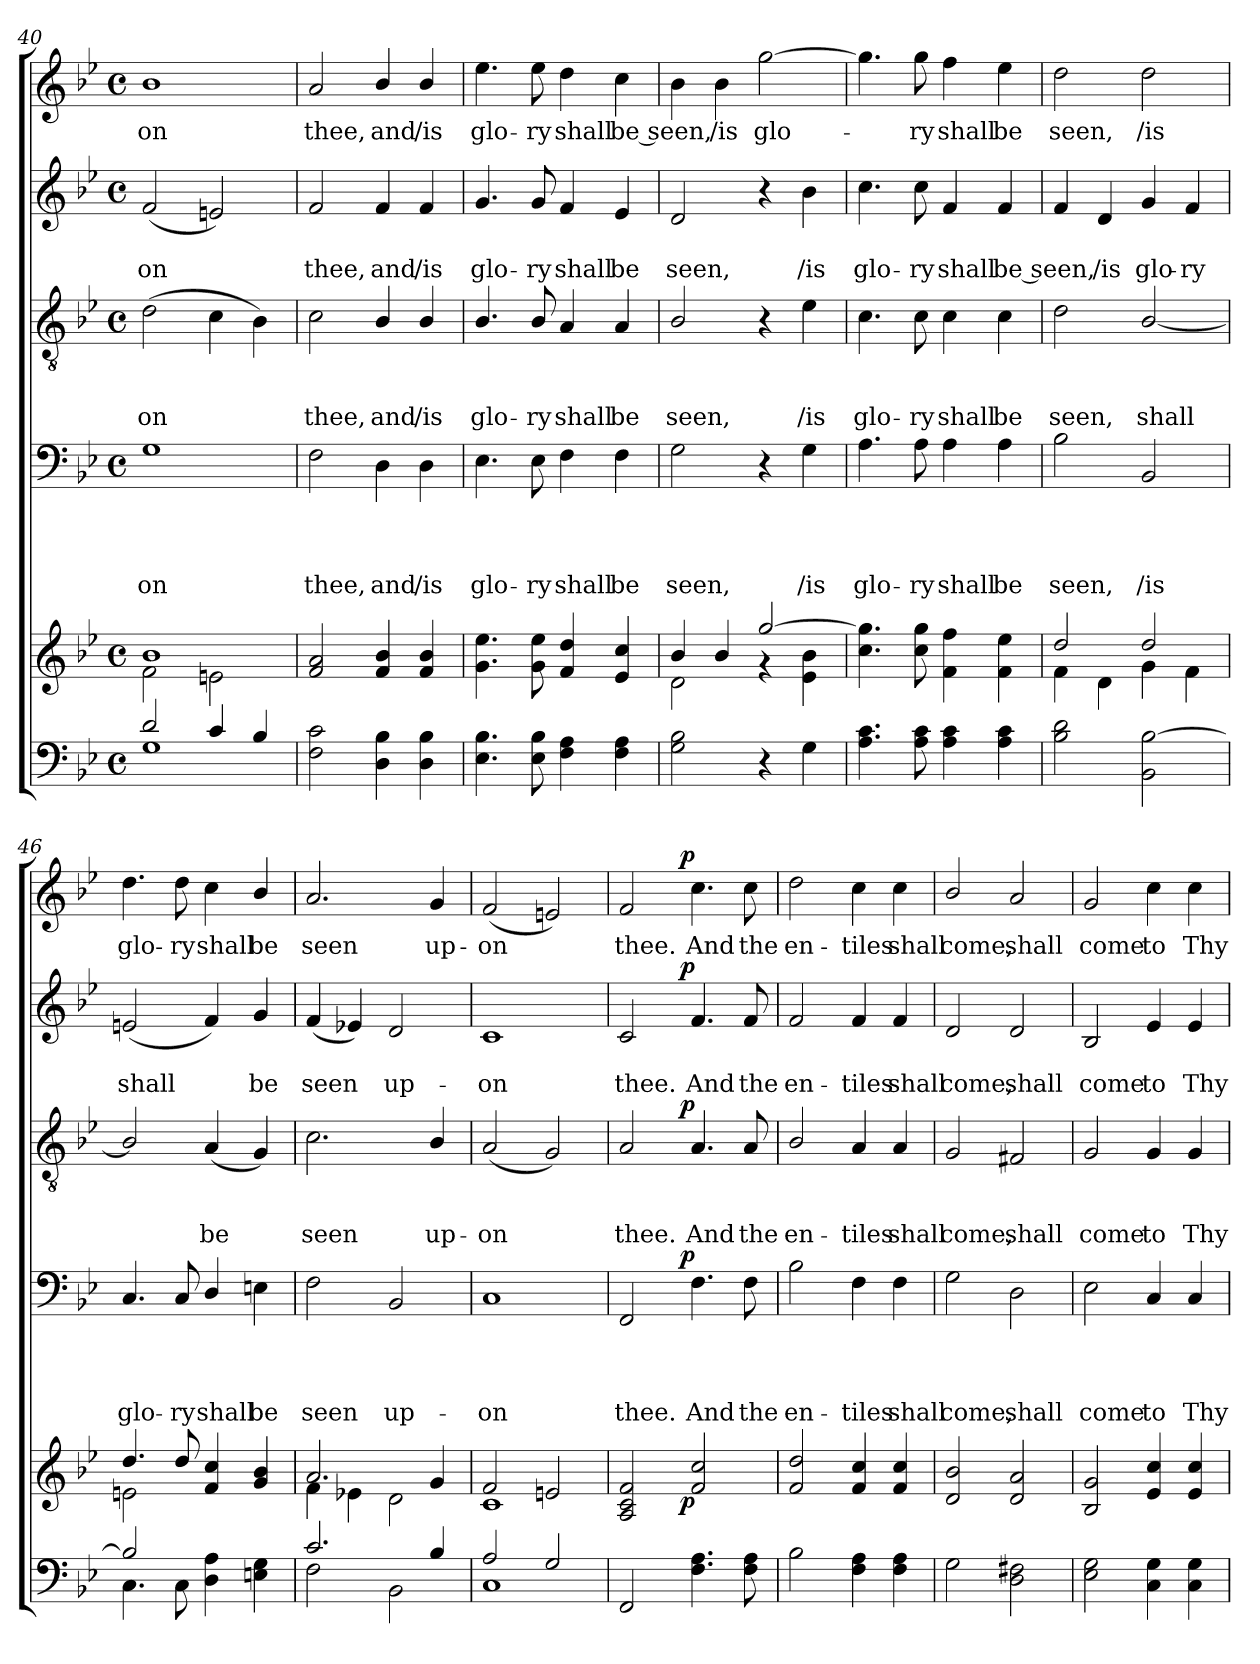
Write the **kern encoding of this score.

**kern	**kern	**dynam	**kern	**text	**text	**text	**text	**dynam	**kern	**text	**text	**text	**dynam	**kern	**text	**text	**dynam	**kern	**text	**dynam
*part5	*part5	*part5	*part4	*part4	*part4	*part4	*part4	*part4	*part3	*part3	*part3	*part3	*part3	*part2	*part2	*part2	*part2	*part1	*part1	*part1
*staff6	*staff5	*staff5/6	*staff4	*staff4	*staff4	*staff4	*staff4	*staff4	*staff3	*staff3	*staff3	*staff3	*staff3	*staff2	*staff2	*staff2	*staff2	*staff1	*staff1	*staff1
!!LO:PB:g=z
*clefF4	*clefG2	*	*clefF4	*	*	*	*	*	*clefGv2	*	*	*	*	*clefG2	*	*	*	*clefG2	*	*
*k[b-e-]	*k[b-e-]	*	*k[b-e-]	*	*	*	*	*	*k[b-e-]	*	*	*	*	*k[b-e-]	*	*	*	*k[b-e-]	*	*
*B-:	*B-:	*	*B-:	*	*	*	*	*	*B-:	*	*	*	*	*B-:	*	*	*	*B-:	*	*
*M4/4	*M4/4	*	*M4/4	*	*	*	*	*	*M4/4	*	*	*	*	*M4/4	*	*	*	*M4/4	*	*
*met(c)	*met(c)	*	*met(c)	*	*	*	*	*	*met(c)	*	*	*	*	*met(c)	*	*	*	*met(c)	*	*
=40	=40	=40	=40	=40	=40	=40	=40	=40	=40	=40	=40	=40	=40	=40	=40	=40	=40	=40	=40	=40
*^	*^	*	*	*	*	*	*	*	*	*	*	*	*	*	*	*	*	*	*	*
!	!	!	!	!	!	!	!	!	!LO:LY:b	!	!	!	!	!LO:LY:b	!	!	!	!LO:LY:b	!	!	!LO:LY:b	!
2d/	1G	1b-	2f\	.	1G	.	.	.	-on	.	(>2d\	.	.	-on	.	(<2f/	.	-on	.	1b-	-on	.
4c/	.	.	2en\	.	.	.	.	.	.	.	4c\	.	.	.	.	2en/)	.	.	.	.	.	.
4B-/	.	.	.	.	.	.	.	.	.	.	4B-\)	.	.	.	.	.	.	.	.	.	.	.
*v	*v	*	*	*	*	*	*	*	*	*	*	*	*	*	*	*	*	*	*	*	*	*
*	*v	*v	*	*	*	*	*	*	*	*	*	*	*	*	*	*	*	*	*	*	*
=41	=41	=41	=41	=41	=41	=41	=41	=41	=41	=41	=41	=41	=41	=41	=41	=41	=41	=41	=41	=41
!	!	!	!	!	!	!	!LO:LY:b	!	!	!	!	!LO:LY:b	!	!	!	!LO:LY:b	!	!	!LO:LY:b	!
2F\ 2c\	2f/ 2a/	.	2F\	.	.	.	thee,	.	2c\	.	.	thee,	.	2f/	.	thee,	.	2a/	thee,	.
!	!	!	!	!	!	!	!LO:LY:b	!	!	!	!	!LO:LY:b	!	!	!	!LO:LY:b	!	!	!LO:LY:b	!
4D\ 4B-\	4f/ 4b-/	.	4D\	.	.	.	and	.	4B-/	.	.	and	.	4f/	.	and	.	4b-/	and	.
!	!	!	!	!	!	!	!LO:LY:b	!	!	!	!	!LO:LY:b	!	!	!	!LO:LY:b	!	!	!LO:LY:b	!
4D\ 4B-\	4f/ 4b-/	.	4D\	.	.	.	/is	.	4B-/	.	.	/is	.	4f/	.	/is	.	4b-/	/is	.
=42	=42	=42	=42	=42	=42	=42	=42	=42	=42	=42	=42	=42	=42	=42	=42	=42	=42	=42	=42	=42
!	!	!	!	!	!	!	!LO:LY:b	!	!	!	!	!LO:LY:b	!	!	!	!LO:LY:b	!	!	!LO:LY:b	!
4.E-\ 4.B-\	4.g\ 4.ee-\	.	4.E-\	.	.	.	glo-	.	4.B-/	.	.	glo-	.	4.g/	.	glo-	.	4.ee-\	glo-	.
!	!	!	!	!	!	!	!LO:LY:b	!	!	!	!	!LO:LY:b	!	!	!	!LO:LY:b	!	!	!LO:LY:b	!
8E-\ 8B-\	8g\ 8ee-\	.	8E-\	.	.	.	-ry	.	8B-/	.	.	-ry	.	8g/	.	-ry	.	8ee-\	-ry	.
!	!	!	!	!	!	!	!LO:LY:b	!	!	!	!	!LO:LY:b	!	!	!	!LO:LY:b	!	!	!LO:LY:b	!
4F\ 4A\	4f/ 4dd/	.	4F\	.	.	.	shall	.	4A/	.	.	shall	.	4f/	.	shall	.	4dd\	shall	.
!	!	!	!	!	!	!	!LO:LY:b	!	!	!	!	!LO:LY:b	!	!	!	!LO:LY:b	!	!	!LO:LY:b	!
4F\ 4A\	4e-/ 4cc/	.	4F\	.	.	.	be	.	4A/	.	.	be	.	4e-/	.	be	.	4cc\	be seen,	.
=43	=43	=43	=43	=43	=43	=43	=43	=43	=43	=43	=43	=43	=43	=43	=43	=43	=43	=43	=43	=43
*	*^	*	*	*	*	*	*	*	*	*	*	*	*	*	*	*	*	*	*	*
!	!	!	!	!	!	!	!	!LO:LY:b	!	!	!	!	!LO:LY:b	!	!	!	!LO:LY:b	!	!	!	!
2G\ 2B-\	4b-/	2d\	.	2G\	.	.	.	seen,	.	2B-/	.	.	seen,	.	2d/	.	seen,	.	4b-\	.	.
!	!	!	!	!	!	!	!	!	!	!	!	!	!	!	!	!	!	!	!	!LO:LY:b	!
.	4b-/	.	.	.	.	.	.	.	.	.	.	.	.	.	.	.	.	.	4b-\	/is	.
!	!	!	!	!	!	!	!	!	!	!	!	!	!	!	!	!	!	!	!	!LO:LY:b	!
4r	[>2gg/	4rg	.	4r	.	.	.	.	.	4r	.	.	.	.	4r	.	.	.	[>2gg\	glo-	.
!	!	!	!	!	!	!	!	!LO:LY:b	!	!	!	!	!LO:LY:b	!	!	!	!LO:LY:b	!	!	!	!
4G\	.	4e-\ 4b-\	.	4G\	.	.	.	/is	.	4e-\	.	.	/is	.	4b-\	.	/is	.	.	.	.
=44	=44	=44	=44	=44	=44	=44	=44	=44	=44	=44	=44	=44	=44	=44	=44	=44	=44	=44	=44	=44	=44
!	!	!	!	!	!	!	!	!LO:LY:b	!	!	!	!	!LO:LY:b	!	!	!	!LO:LY:b	!	!	!	!
*	*v	*v	*	*	*	*	*	*	*	*	*	*	*	*	*	*	*	*	*	*	*
4.A\ 4.c\	4.cc\ 4.gg\]	.	4.A\	.	.	.	glo-	.	4.c\	.	.	glo-	.	4.cc\	.	glo-	.	4.gg\]	.	.
!	!	!	!	!	!	!	!LO:LY:b	!	!	!	!	!LO:LY:b	!	!	!	!LO:LY:b	!	!	!LO:LY:b	!
8A\ 8c\	8cc\ 8gg\	.	8A\	.	.	.	-ry	.	8c\	.	.	-ry	.	8cc\	.	-ry	.	8gg\	-ry	.
!	!	!	!	!	!	!	!LO:LY:b	!	!	!	!	!LO:LY:b	!	!	!	!LO:LY:b	!	!	!LO:LY:b	!
4A\ 4c\	4f\ 4ff\	.	4A\	.	.	.	shall	.	4c\	.	.	shall	.	4f/	.	shall	.	4ff\	shall	.
!	!	!	!	!	!	!	!LO:LY:b	!	!	!	!	!LO:LY:b	!	!	!	!LO:LY:b	!	!	!LO:LY:b	!
4A\ 4c\	4f\ 4ee-\	.	4A\	.	.	.	be	.	4c\	.	.	be	.	4f/	.	be seen,	.	4ee-\	be	.
=45	=45	=45	=45	=45	=45	=45	=45	=45	=45	=45	=45	=45	=45	=45	=45	=45	=45	=45	=45	=45
*	*^	*	*	*	*	*	*	*	*	*	*	*	*	*	*	*	*	*	*	*
!	!	!	!	!	!	!	!	!LO:LY:b	!	!	!	!	!LO:LY:b	!	!	!	!	!	!	!LO:LY:b	!
2B-\ 2d\	2dd/	4f\	.	2B-\	.	.	.	seen,	.	2d\	.	.	seen,	.	4f/	.	.	.	2dd\	seen,	.
!	!	!	!	!	!	!	!	!	!	!	!	!	!	!	!	!	!LO:LY:b	!	!	!	!
.	.	4d\	.	.	.	.	.	.	.	.	.	.	.	.	4d/	.	/is	.	.	.	.
!	!	!	!	!	!	!	!	!LO:LY:b	!	!	!	!	!LO:LY:b	!	!	!	!LO:LY:b	!	!	!LO:LY:b	!
2BB-\ [>2B-\	2dd/	4g\	.	2BB-/	.	.	.	/is	.	[<2B-/	.	.	shall	.	4g/	.	glo-	.	2dd\	/is	.
!	!	!	!	!	!	!	!	!	!	!	!	!	!	!	!	!	!LO:LY:b	!	!	!	!
.	.	4f\	.	.	.	.	.	.	.	.	.	.	.	.	4f/	.	-ry	.	.	.	.
=46	=46	=46	=46	=46	=46	=46	=46	=46	=46	=46	=46	=46	=46	=46	=46	=46	=46	=46	=46	=46	=46
*^	*	*	*	*	*	*	*	*	*	*	*	*	*	*	*	*	*	*	*	*	*
!	!	!	!	!	!	!	!	!	!LO:LY:b	!	!	!	!	!	!	!	!	!LO:LY:b	!	!	!LO:LY:b	!
2B-/]	4.C\	4.dd/	2en\	.	4.C/	.	.	.	glo-	.	2B-/]	.	.	.	.	(<2en/	.	shall	.	4.dd\	glo-	.
!	!	!	!	!	!	!	!	!	!LO:LY:b	!	!	!	!	!	!	!	!	!	!	!	!LO:LY:b	!
.	8C\	8dd/	.	.	8C/	.	.	.	-ry	.	.	.	.	.	.	.	.	.	.	8dd\	-ry	.
!	!	!	!	!	!	!	!	!	!LO:LY:b	!	!	!	!	!LO:LY:b	!	!	!	!	!	!	!LO:LY:b	!
2ryy	4D\ 4A\	4f/ 4cc/	2ryy	.	4D/	.	.	.	shall	.	(<4A/	.	.	be	.	4f/)	.	.	.	4cc\	shall	.
!	!	!	!	!	!	!	!	!	!LO:LY:b	!	!	!	!	!	!	!	!	!LO:LY:b	!	!	!LO:LY:b	!
.	4En\ 4G\	4g/ 4b-/	.	.	4En\	.	.	.	be	.	4G/)	.	.	.	.	4g/	.	be	.	4b-/	be	.
=47	=47	=47	=47	=47	=47	=47	=47	=47	=47	=47	=47	=47	=47	=47	=47	=47	=47	=47	=47	=47	=47	=47
!	!	!	!	!	!	!	!	!	!LO:LY:b	!	!	!	!	!LO:LY:b	!	!	!	!LO:LY:b	!	!	!LO:LY:b	!
2.c/	2F\	2.a/	4f\	.	2F\	.	.	.	seen	.	2.c\	.	.	seen	.	(<4f/	.	seen	.	2.a/	seen	.
.	.	.	4e-X\	.	.	.	.	.	.	.	.	.	.	.	.	4e-X/)	.	.	.	.	.	.
!	!	!	!	!	!	!	!	!	!LO:LY:b	!	!	!	!	!	!	!	!	!LO:LY:b	!	!	!	!
.	2BB-\	.	2d\	.	2BB-/	.	.	.	up-	.	.	.	.	.	.	2d/	.	up-	.	.	.	.
!	!	!	!	!	!	!	!	!	!	!	!	!	!	!LO:LY:b	!	!	!	!	!	!	!LO:LY:b	!
4B-/	.	4g/	.	.	.	.	.	.	.	.	4B-/	.	.	up-	.	.	.	.	.	4g/	up-	.
!!LO:LB:g=z
=48	=48	=48	=48	=48	=48	=48	=48	=48	=48	=48	=48	=48	=48	=48	=48	=48	=48	=48	=48	=48	=48	=48
!	!	!	!	!	!	!	!	!	!LO:LY:b	!	!	!	!	!LO:LY:b	!	!	!	!LO:LY:b	!	!	!LO:LY:b	!
2A/	1C	2f/	1c	.	1C	.	.	.	-on	.	(<2A/	.	.	-on	.	1c	.	-on	.	(<2f/	-on	.
2G/	.	2en/	.	.	.	.	.	.	.	.	2G/)	.	.	.	.	.	.	.	.	2en/)	.	.
*v	*v	*	*	*	*	*	*	*	*	*	*	*	*	*	*	*	*	*	*	*	*	*
=49	=49	=49	=49	=49	=49	=49	=49	=49	=49	=49	=49	=49	=49	=49	=49	=49	=49	=49	=49	=49	=49
!	!	!	!	!	!	!	!	!LO:LY:b	!	!	!	!	!LO:LY:b	!	!	!	!LO:LY:b	!	!	!LO:LY:b	!
*	*	*	*	*^	*	*	*	*	*	*^	*	*	*	*	*^	*	*	*	*^	*	*
2FF/	2A/ 2c/ 2f/	4...ryy	.	2FF/	4...ryy	.	.	.	thee.	.	2A/	4...ryy	.	.	thee.	.	2c/	4...ryy	.	thee.	.	2f/	4...ryy	thee.	.
!	!	!	!LO:DY:b	!	!	!	!	!	!	!LO:DY:a	!	!	!	!	!	!LO:DY:a	!	!	!	!	!LO:DY:a	!	!	!	!LO:DY:a
.	.	2ryy	p	.	2ryy	.	.	.	.	p	.	2ryy	.	.	.	p	.	2ryy	.	.	p	.	2ryy	.	p
!	!	!	!	!	!	!	!	!	!LO:LY:b	!	!	!	!	!	!LO:LY:b	!	!	!	!	!LO:LY:b	!	!	!	!LO:LY:b	!
4.F\ 4.A\	2f/ 2cc/	.	.	4.F\	.	.	.	.	And	.	4.A/	.	.	.	And	.	4.f/	.	.	And	.	4.cc\	.	And	.
!	!	!	!	!	!	!	!	!	!LO:LY:b	!	!	!	!	!	!LO:LY:b	!	!	!	!	!LO:LY:b	!	!	!	!LO:LY:b	!
8F\ 8A\	.	.	.	8F\	.	.	.	.	the	.	8A/	.	.	.	the	.	8f/	.	.	the	.	8cc\	.	the	.
.	.	32ryy	.	.	32ryy	.	.	.	.	.	.	32ryy	.	.	.	.	.	32ryy	.	.	.	.	32ryy	.	.
=50	=50	=50	=50	=50	=50	=50	=50	=50	=50	=50	=50	=50	=50	=50	=50	=50	=50	=50	=50	=50	=50	=50	=50	=50	=50
!	!	!	!	!	!	!	!	!	!LO:LY:b	!	!	!	!	!	!LO:LY:b	!	!	!	!	!LO:LY:b	!	!	!	!LO:LY:b	!
*	*v	*v	*	*	*	*	*	*	*	*	*v	*v	*	*	*	*	*v	*v	*	*	*	*v	*v	*	*
*	*	*	*v	*v	*	*	*	*	*	*	*	*	*	*	*	*	*	*	*	*	*
2B-\	2f/ 2dd/	.	2B-\	.	.	.	en-	.	2B-/	.	.	en-	.	2f/	.	en-	.	2dd\	en-	.
!	!	!	!	!	!	!	!LO:LY:b	!	!	!	!	!LO:LY:b	!	!	!	!LO:LY:b	!	!	!LO:LY:b	!
4F\ 4A\	4f/ 4cc/	.	4F\	.	.	.	-tiles	.	4A/	.	.	-tiles	.	4f/	.	-tiles	.	4cc\	-tiles	.
!	!	!	!	!	!	!	!LO:LY:b	!	!	!	!	!LO:LY:b	!	!	!	!LO:LY:b	!	!	!LO:LY:b	!
4F\ 4A\	4f/ 4cc/	.	4F\	.	.	.	shall	.	4A/	.	.	shall	.	4f/	.	shall	.	4cc\	shall	.
=51	=51	=51	=51	=51	=51	=51	=51	=51	=51	=51	=51	=51	=51	=51	=51	=51	=51	=51	=51	=51
!	!	!	!	!	!	!	!LO:LY:b	!	!	!	!	!LO:LY:b	!	!	!	!LO:LY:b	!	!	!LO:LY:b	!
2G\	2d/ 2b-/	.	2G\	.	.	.	come,	.	2G/	.	.	come,	.	2d/	.	come,	.	2b-/	come,	.
!	!	!	!	!	!	!	!LO:LY:b	!	!	!	!	!LO:LY:b	!	!	!	!LO:LY:b	!	!	!LO:LY:b	!
2D\ 2F#X\	2d/ 2a/	.	2D\	.	.	.	shall	.	2F#X/	.	.	shall	.	2d/	.	shall	.	2a/	shall	.
=52	=52	=52	=52	=52	=52	=52	=52	=52	=52	=52	=52	=52	=52	=52	=52	=52	=52	=52	=52	=52
!	!	!	!	!	!	!	!LO:LY:b	!	!	!	!	!LO:LY:b	!	!	!	!LO:LY:b	!	!	!LO:LY:b	!
2E-\ 2G\	2B-/ 2g/	.	2E-\	.	.	.	come	.	2G/	.	.	come	.	2B-/	.	come	.	2g/	come	.
!	!	!	!	!	!	!	!LO:LY:b	!	!	!	!	!LO:LY:b	!	!	!	!LO:LY:b	!	!	!LO:LY:b	!
4C\ 4G\	4e-/ 4cc/	.	4C/	.	.	.	to	.	4G/	.	.	to	.	4e-/	.	to	.	4cc\	to	.
!	!	!	!	!	!	!	!LO:LY:b	!	!	!	!	!LO:LY:b	!	!	!	!LO:LY:b	!	!	!LO:LY:b	!
4C\ 4G\	4e-/ 4cc/	.	4C/	.	.	.	Thy	.	4G/	.	.	Thy	.	4e-/	.	Thy	.	4cc\	Thy	.
=	=	=	=	=	=	=	=	=	=	=	=	=	=	=	=	=	=	=	=	=
*-	*-	*-	*-	*-	*-	*-	*-	*-	*-	*-	*-	*-	*-	*-	*-	*-	*-	*-	*-	*-
